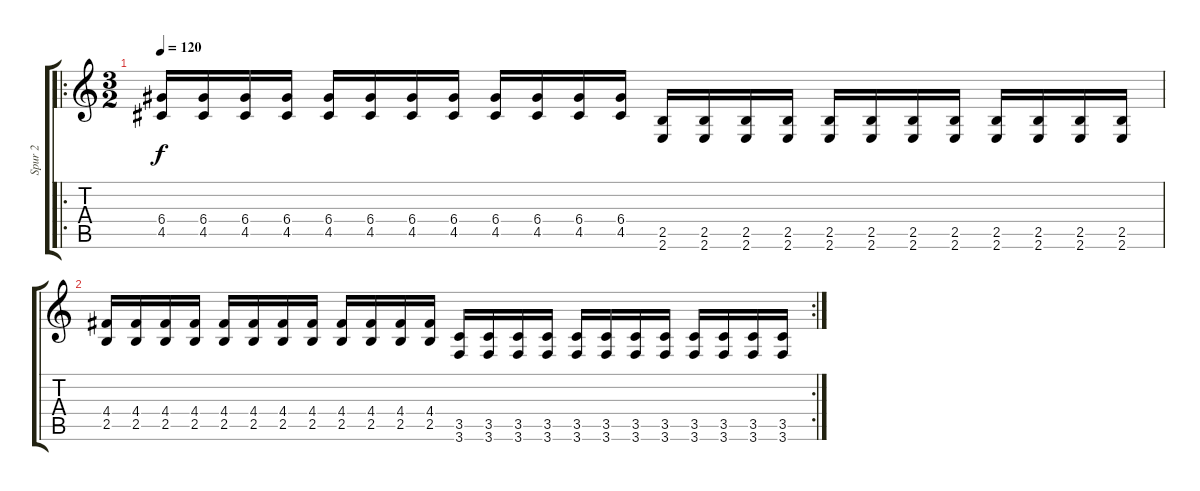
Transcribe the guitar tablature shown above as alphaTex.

\track ("Spur 2" "Spur 2") {instrument distortionguitar}
\staff {score tabs}
\tuning (E4 B3 G3 D3 A2 D2) {hide}
\ro
\ts (3 2)
\tempo 120
\clef g2
\ks c
(6.4 4.5).16{dy f} (6.4 4.5).16 (6.4 4.5).16 (6.4 4.5).16 (6.4 4.5).16 (6.4 4.5).16 (6.4 4.5).16 (6.4 4.5).16 (6.4 4.5).16 (6.4 4.5).16 (6.4 4.5).16 (6.4 4.5).16 (2.5 2.6).16 (2.5 2.6).16 (2.5 2.6).16 (2.5 2.6).16 (2.5 2.6).16 (2.5 2.6).16 (2.5 2.6).16 (2.5 2.6).16 (2.5 2.6).16 (2.5 2.6).16 (2.5 2.6).16 (2.5 2.6).16 |
\rc 2
(4.4 2.5).16 (4.4 2.5).16 (4.4 2.5).16 (4.4 2.5).16 (4.4 2.5).16 (4.4 2.5).16 (4.4 2.5).16 (4.4 2.5).16 (4.4 2.5).16 (4.4 2.5).16 (4.4 2.5).16 (4.4 2.5).16 (3.5 3.6).16 (3.5 3.6).16 (3.5 3.6).16 (3.5 3.6).16 (3.5 3.6).16 (3.5 3.6).16 (3.5 3.6).16 (3.5 3.6).16 (3.5 3.6).16 (3.5 3.6).16 (3.5 3.6).16 (3.5 3.6).16
